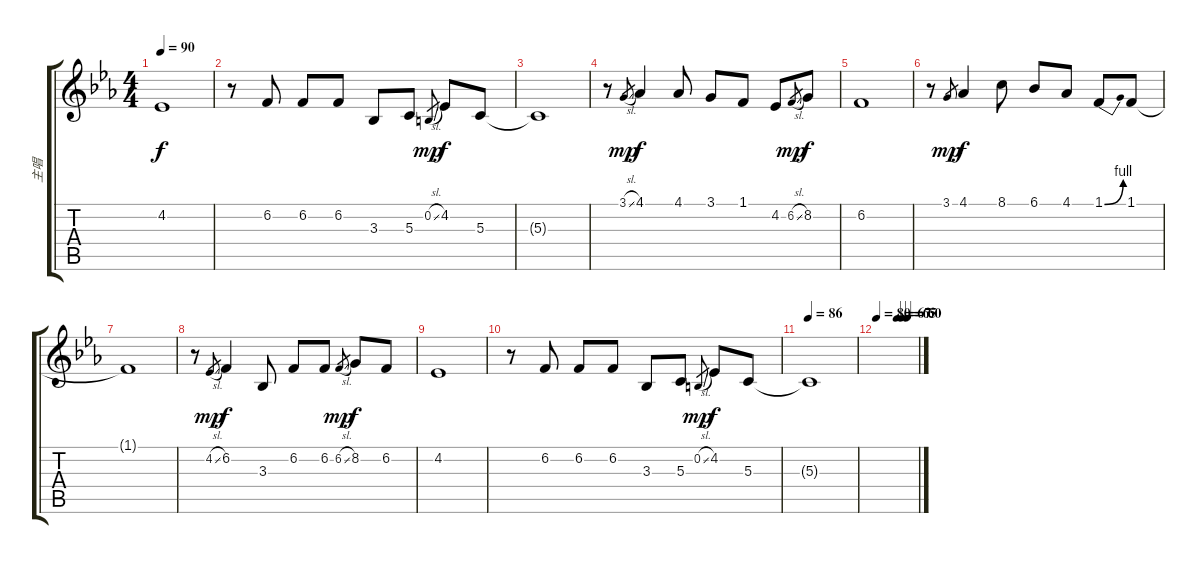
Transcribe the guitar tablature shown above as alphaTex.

\track ("主唱" "主唱") {instrument recorder}
\staff {score tabs}
\tuning (E4 B3 G3 D3 A2 E2) {hide}
\ts (4 4)
\tempo 90
\clef g2
\ks eb
4.2.1{dy f} |
r.8 6.2.8 6.2.8 6.2.8 3.3.8 5.3.8 0.2{sl}.8{gr dy mp} 4.2.8{dy f} 5.3.8 |
5.3{t}.1 |
r.8 3.1{sl}.8{gr dy mp} 4.1.4{dy f} 4.1.8 3.1.8 1.1.8 4.2.8 6.2{sl}.8{gr dy mp} 8.2.8{dy f} |
6.2.1 |
r.8 3.1.8{gr dy mp} 4.1.4{dy f} 8.1.8 6.1.8 4.1.8 1.1{be (bend 0 0 60 4)}.8 1.1.8 |
1.1{t}.1 |
r.8 4.2{sl}.8{gr dy mp} 6.2.4{dy f} 3.3.8 6.2.8 6.2.8 6.2{sl}.8{gr dy mp} 8.2.8{dy f} 6.2.8 |
4.2.1 |
r.8 6.2.8 6.2.8 6.2.8 3.3.8 5.3.8 0.2{sl}.8{gr dy mp} 4.2.8{dy f} 5.3.8 |
\tempo 86
5.3{t}.1 |
\tempo 80
\tempo (67 0.5)
\tempo (65 0.625)
\tempo (60 0.75)
